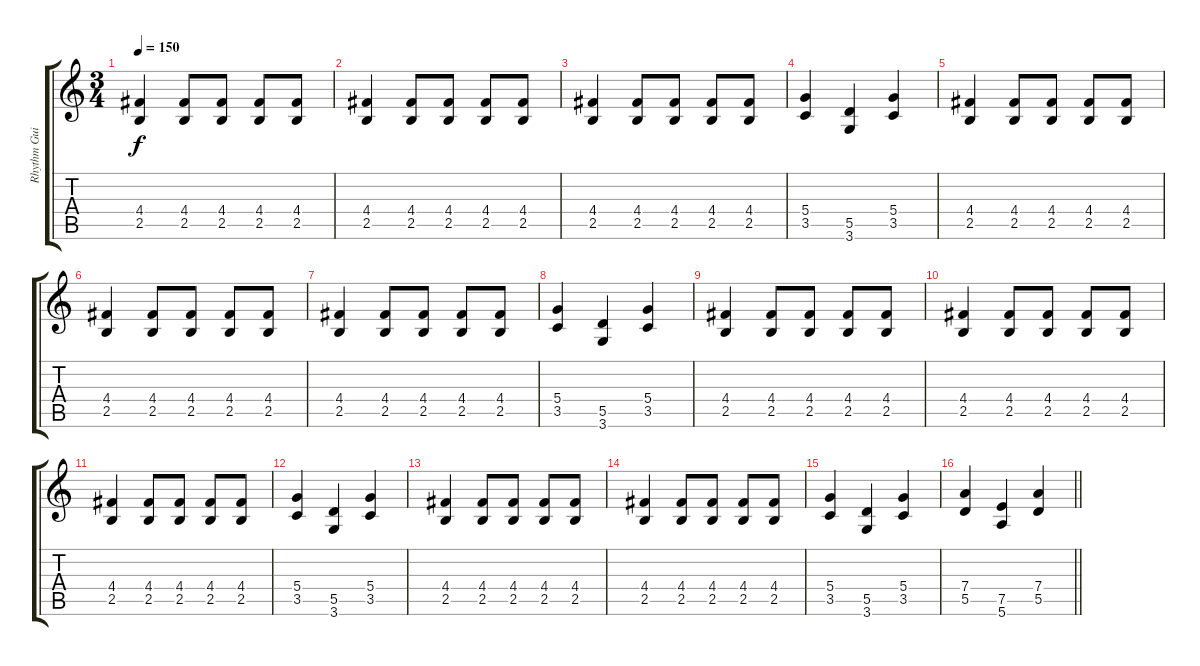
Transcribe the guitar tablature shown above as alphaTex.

\track ("Rhythm Guitar" "Rhythm Gui") {instrument distortionguitar}
\staff {score tabs}
\tuning (E4 B3 G3 D3 A2 E2) {hide}
\ts (3 4)
\tempo 150
\clef g2
\ks c
(4.4 2.5).4{dy f} (4.4 2.5).8 (4.4 2.5).8 (4.4 2.5).8 (4.4 2.5).8 |
(4.4 2.5).4 (4.4 2.5).8 (4.4 2.5).8 (4.4 2.5).8 (4.4 2.5).8 |
(4.4 2.5).4 (4.4 2.5).8 (4.4 2.5).8 (4.4 2.5).8 (4.4 2.5).8 |
(5.4 3.5).4 (5.5 3.6).4 (5.4 3.5).4 |
(4.4 2.5).4 (4.4 2.5).8 (4.4 2.5).8 (4.4 2.5).8 (4.4 2.5).8 |
(4.4 2.5).4 (4.4 2.5).8 (4.4 2.5).8 (4.4 2.5).8 (4.4 2.5).8 |
(4.4 2.5).4 (4.4 2.5).8 (4.4 2.5).8 (4.4 2.5).8 (4.4 2.5).8 |
(5.4 3.5).4 (5.5 3.6).4 (5.4 3.5).4 |
(4.4 2.5).4 (4.4 2.5).8 (4.4 2.5).8 (4.4 2.5).8 (4.4 2.5).8 |
(4.4 2.5).4 (4.4 2.5).8 (4.4 2.5).8 (4.4 2.5).8 (4.4 2.5).8 |
(4.4 2.5).4 (4.4 2.5).8 (4.4 2.5).8 (4.4 2.5).8 (4.4 2.5).8 |
(5.4 3.5).4 (5.5 3.6).4 (5.4 3.5).4 |
(4.4 2.5).4 (4.4 2.5).8 (4.4 2.5).8 (4.4 2.5).8 (4.4 2.5).8 |
(4.4 2.5).4 (4.4 2.5).8 (4.4 2.5).8 (4.4 2.5).8 (4.4 2.5).8 |
(5.4 3.5).4 (5.5 3.6).4 (5.4 3.5).4 |
\barLineRight lightlight
(7.4 5.5).4 (7.5 5.6).4 (7.4 5.5).4
